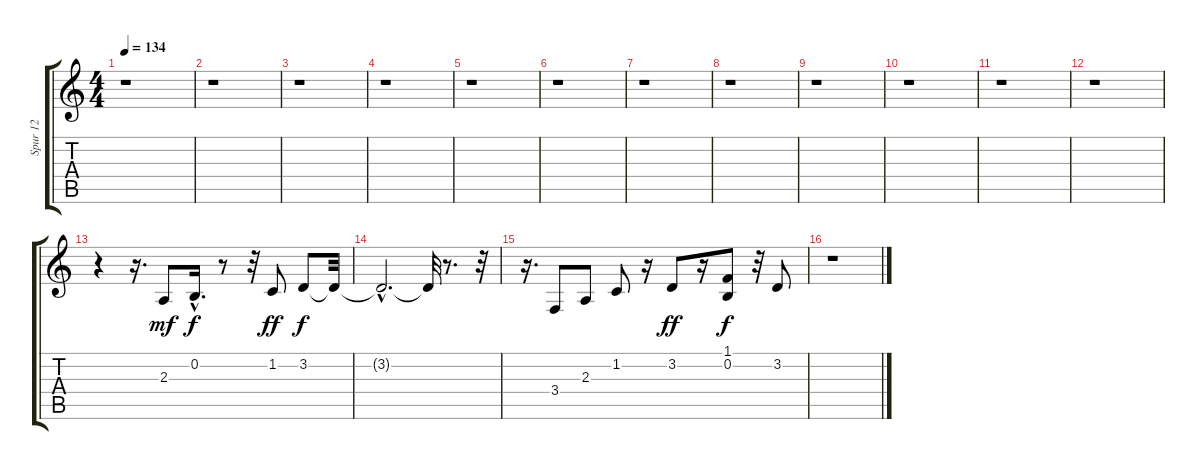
\track ("Spur 12" "Spur 12") {instrument tenorsax}
\staff {score tabs}
\tuning (E4 B3 G3 D3 A2 E2) {hide}
\ts (4 4)
\tempo 134
\clef g2
\ks c
r.1{dy fff} |
r.1 |
r.1 |
r.1 |
r.1 |
r.1 |
r.1 |
r.1 |
r.1 |
r.1 |
r.1 |
r.1 |
r.4 r.16{d} 2.3.8{dy mf} 0.2{hac}.16{d dy f} r.8 r.32 1.2.8{dy ff} 3.2.8{dy f} 3.2{t}.32 |
3.2{hac t}.2{d} 3.2{t}.32 r.8{d} r.32 |
r.16{d} 3.4.8 2.3.8 1.2.8 r.16 3.2.8{dy ff} r.16 (1.1 0.2).8{dy f} r.32 3.2.8 |
r.1
